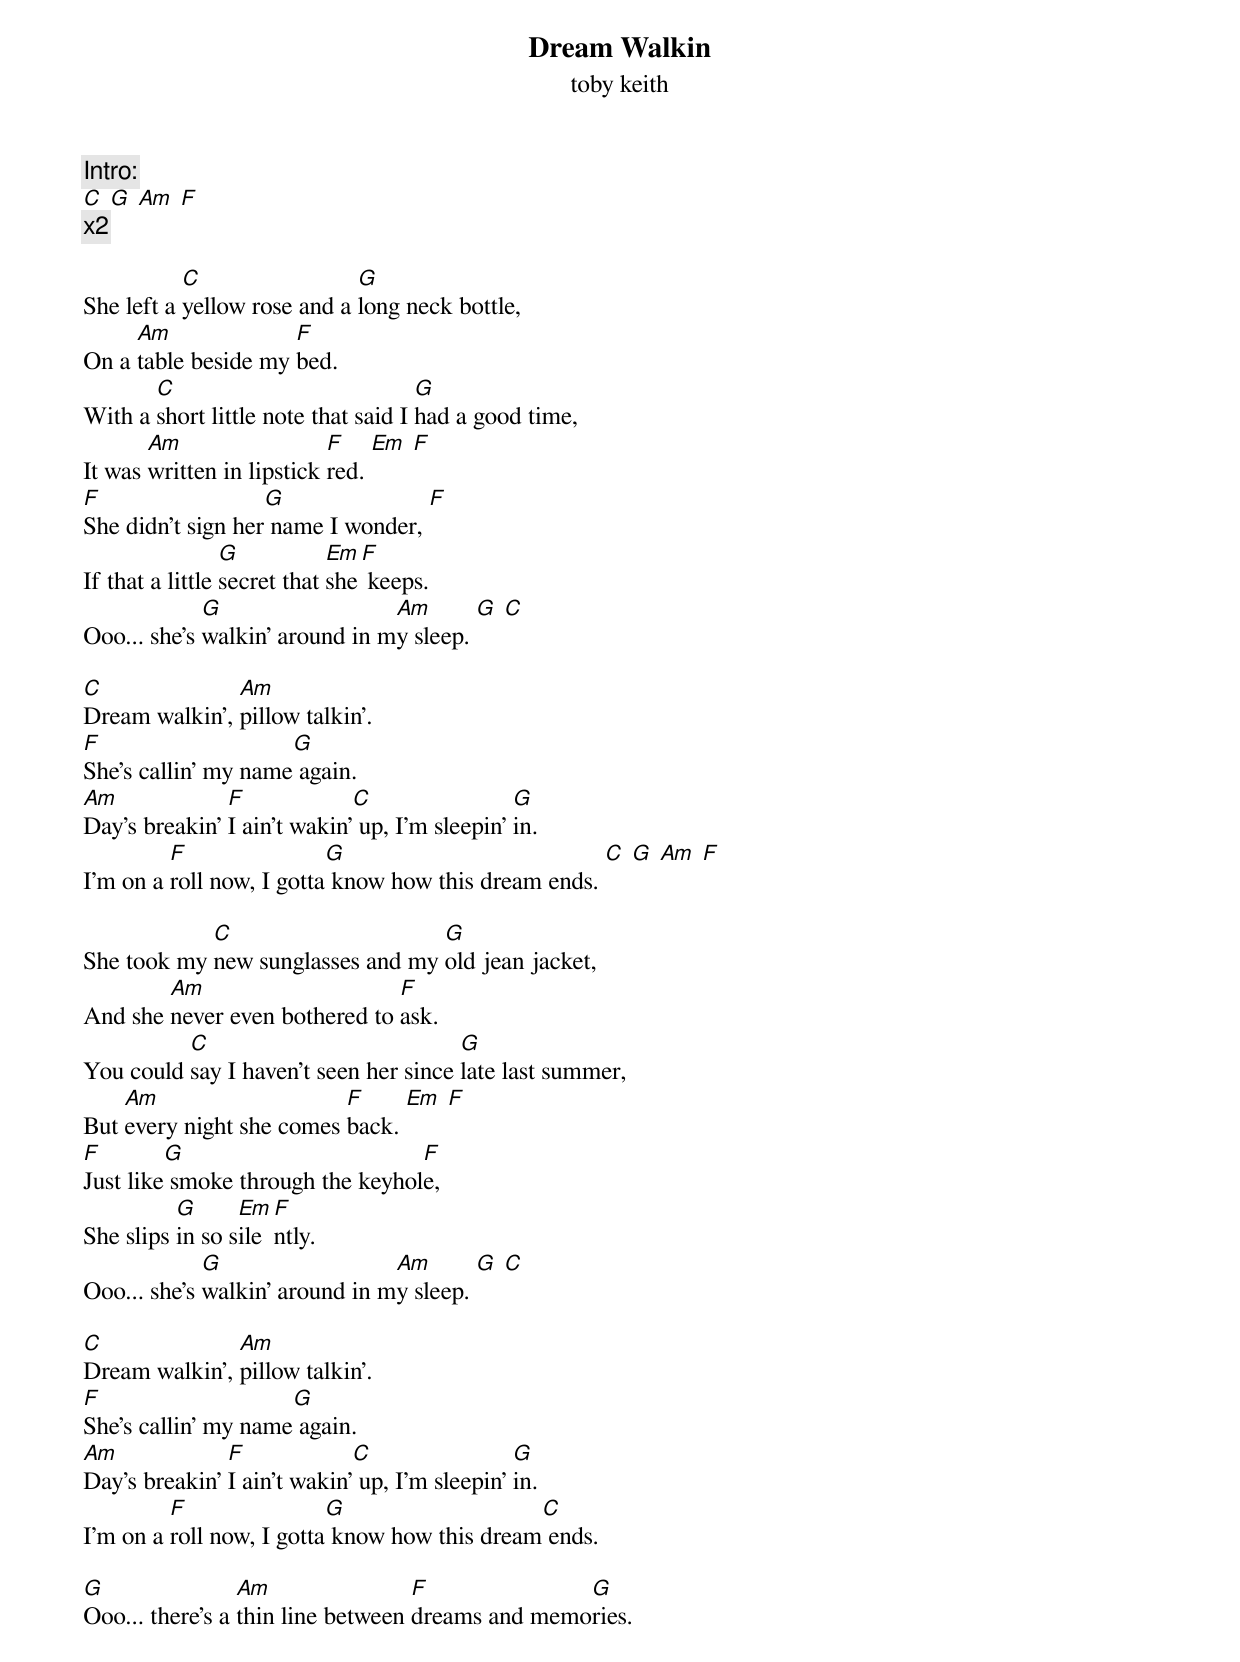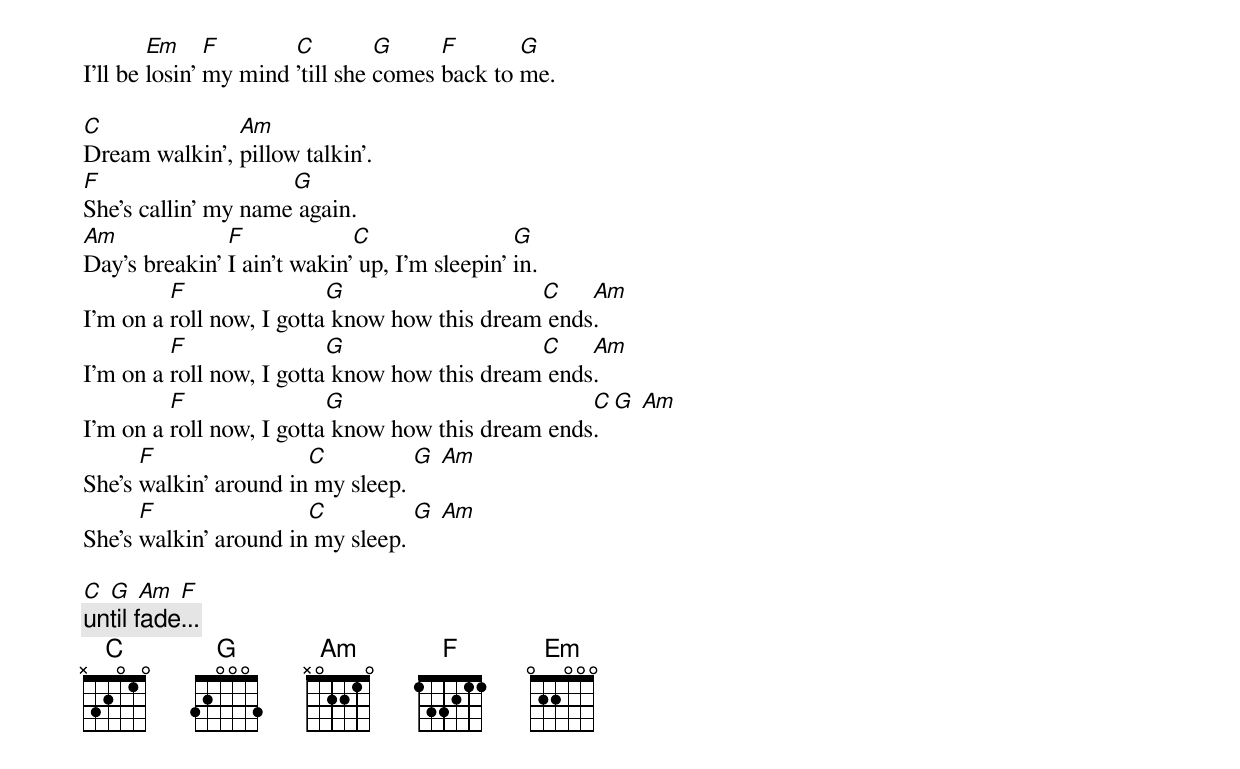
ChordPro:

{title: Dream Walkin}
{subtitle: toby keith}

{c:Intro:}
[C] [G] [Am] [F]
{c:x2}

She left a [C]yellow rose and a [G]long neck bottle,
On a [Am]table beside my [F]bed.
With a [C]short little note that said I [G]had a good time,
It was [Am]written in lipstick [F]red. [Em] [F]
[F]She didn't sign her[G] name I wonder, [F]
If that a little [G]secret that [Em]she[F] keeps.
Ooo... she's [G]walkin' around in m[Am]y sleep. [G] [C]

[C]Dream walkin', [Am]pillow talkin'.
[F]She's callin' my name[G] again.
[Am]Day's breakin' [F]I ain't wakin'[C] up, I'm sleepin' [G]in.
I'm on a [F]roll now, I gotta[G] know how this dream ends. [C] [G] [Am] [F]

She took my [C]new sunglasses and my [G]old jean jacket,
And she [Am]never even bothered to [F]ask.
You could [C]say I haven't seen her since [G]late last summer,
But [Am]every night she comes [F]back. [Em] [F]
[F]Just like[G] smoke through the keyhol[F]e,
She slips [G]in so s[Em]ile[F]ntly.
Ooo... she's [G]walkin' around in m[Am]y sleep. [G] [C]

[C]Dream walkin', [Am]pillow talkin'.
[F]She's callin' my name[G] again.
[Am]Day's breakin' [F]I ain't wakin'[C] up, I'm sleepin' [G]in.
I'm on a [F]roll now, I gotta[G] know how this dream[C] ends.

[G]Ooo... there's a [Am]thin line between [F]dreams and memo[G]ries.
I'll be [Em]losin' [F]my mind [C]'till she [G]comes [F]back to [G]me.

[C]Dream walkin', [Am]pillow talkin'.
[F]She's callin' my name[G] again.
[Am]Day's breakin' [F]I ain't wakin'[C] up, I'm sleepin' [G]in.
I'm on a [F]roll now, I gotta[G] know how this dream[C] ends[Am].
I'm on a [F]roll now, I gotta[G] know how this dream[C] ends[Am].
I'm on a [F]roll now, I gotta[G] know how this dream ends[C]. [G] [Am]
She's [F]walkin' around in[C] my sleep. [G] [Am]
She's [F]walkin' around in[C] my sleep. [G] [Am]

[C] [G] [Am] [F]
{c:until fade...}
